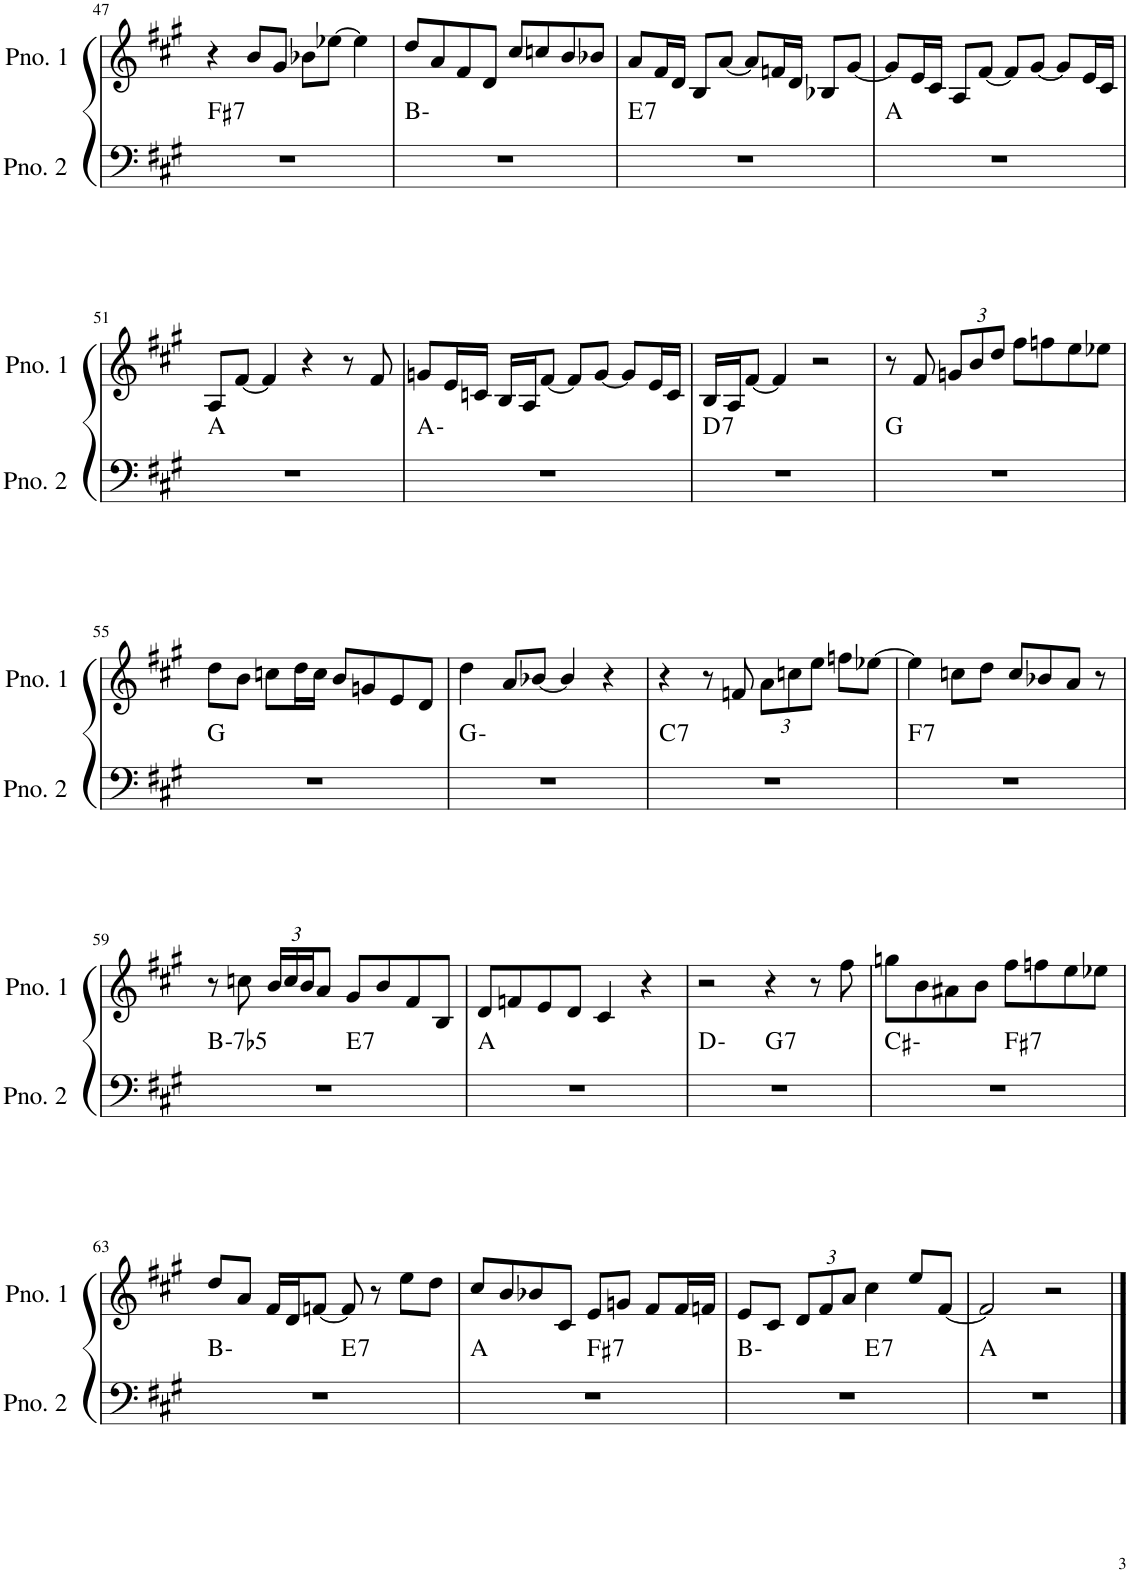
**kern	**harte	**kern
*part2	*part2	*part1
*staff2	*	*staff1
*I"ピアノ 2	*	*I"ピアノ 1
!!LO:PB:g=z
*clefF4	*	*clefG2
*k[f#c#g#]	*	*k[f#c#g#]
*M4/4	*	*M4/4
=47	=47	=47
!	!LO:H:kt=7	!
1r	F#:7	4r
.	.	8b/L
.	.	8g#/J
.	.	8b-X\L
.	.	[8ee-X\J
.	.	4ee-\]
=48	=48	=48
1r	B:min	8dd/L
.	.	8a/
.	.	8f#/
.	.	8d/J
.	.	8cc#/L
.	.	8ccn/
.	.	8b/
.	.	8b-X/J
=49	=49	=49
!	!LO:H:kt=7	!
1r	E:7	8a/L
.	.	16f#/L
.	.	16d/JJ
.	.	8B/L
.	.	[8a/J
.	.	8a/L]
.	.	16fn/L
.	.	16d/JJ
.	.	8B-X/L
.	.	[8g#/J
=50	=50	=50
1r	A:maj	8g#/L]
.	.	16e/L
.	.	16c#/JJ
.	.	8A/L
.	.	[8f#/J
.	.	8f#/L]
.	.	[8g#/J
.	.	8g#/L]
.	.	16e/L
.	.	16c#/JJ
!!LO:LB:g=z
=51	=51	=51
1r	A:maj	8A/L
.	.	[8f#/J
.	.	4f#/]
.	.	4r
.	.	8r
.	.	8f#/
=52	=52	=52
1r	A:min	8gn/L
.	.	16e/L
.	.	16cn/JJ
.	.	16B/LL
.	.	16A/J
.	.	[8f#/J
.	.	8f#/L]
.	.	[8g/J
.	.	8g/L]
.	.	16e/L
.	.	16c/JJ
=53	=53	=53
!	!LO:H:kt=7	!
1r	D:7	16B/LL
.	.	16A/J
.	.	[8f#/J
.	.	4f#/]
.	.	2r
=54	=54	=54
1r	G:maj	8r
.	.	8f#/
*	*	*Xbrackettup
.	.	12gn/L
.	.	12b/
.	.	12dd/J
.	.	8ff#\L
.	.	8ffn\
.	.	8ee\
.	.	8ee-X\J
!!LO:LB:g=z
=55	=55	=55
1r	G:maj	8dd\L
.	.	8b\J
.	.	8ccn\L
.	.	16dd\L
.	.	16cc\JJ
.	.	8b/L
.	.	8gn/
.	.	8e/
.	.	8d/J
=56	=56	=56
1r	G:min	4dd\
.	.	8a/L
.	.	[8b-X/J
.	.	4b-/]
.	.	4r
=57	=57	=57
!	!LO:H:kt=7	!
1r	C:7	4r
.	.	8r
.	.	8fn/
.	.	12a\L
.	.	12ccn\
.	.	12ee\J
.	.	8ffn\L
.	.	[8ee-X\J
=58	=58	=58
!	!LO:H:kt=7	!
1r	F:7	4ee-\]
.	.	8ccn\L
.	.	8dd\J
.	.	8cc/L
.	.	8b-X/
.	.	8a/J
.	.	8r
!!LO:LB:g=z
=59	=59	=59
!	!LO:H:kt=-7b5	!
*^	*	*
1r	2ryy	B:hdim7	8r
.	.	.	8ccn\
.	.	.	24b/LL
.	.	.	24cc/
.	.	.	24b/J
.	.	.	8a/J
!	!	!LO:H:kt=7	!
.	2ryy	E:7	8g#/L
.	.	.	8b/
.	.	.	8f#/
.	.	.	8B/J
*v	*v	*	*
=60	=60	=60
1r	A:maj	8d/L
.	.	8fn/
.	.	8e/
.	.	8d/J
.	.	4c#/
.	.	4r
=61	=61	=61
*^	*	*
1r	2ryy	D:min	2r
!	!	!LO:H:kt=7	!
.	2ryy	G:7	4r
.	.	.	8r
.	.	.	8ff#\
=62	=62	=62	=62
1r	2ryy	C#:min	8ggn\L
.	.	.	8b\
.	.	.	8a#X\
.	.	.	8b\J
!	!	!LO:H:kt=7	!
.	2ryy	F#:7	8ff#\L
.	.	.	8ffn\
.	.	.	8ee\
.	.	.	8ee-X\J
!!LO:LB:g=z
=63	=63	=63	=63
1r	2ryy	B:min	8dd/L
.	.	.	8a/J
.	.	.	16f#/LL
.	.	.	16d/J
.	.	.	[8fn/J
!	!	!LO:H:kt=7	!
.	2ryy	E:7	8f/]
.	.	.	8r
.	.	.	8ee\L
.	.	.	8dd\J
=64	=64	=64	=64
1r	2ryy	A:maj	8cc#/L
.	.	.	8b/
.	.	.	8b-X/
.	.	.	8c#/J
!	!	!LO:H:kt=7	!
.	2ryy	F#:7	8e/L
.	.	.	8gn/J
.	.	.	8f#/L
.	.	.	16f#/L
.	.	.	16fn/JJ
=65	=65	=65	=65
1r	2ryy	B:min	8e/L
.	.	.	8c#/J
.	.	.	12d/L
.	.	.	12f#/
.	.	.	12a/J
!	!	!LO:H:kt=7	!
.	2ryy	E:7	4cc#\
.	.	.	8ee/L
.	.	.	[8f#/J
*v	*v	*	*
=66	=66	=66
1r	A:maj	2f#/]
.	.	2r
==	==	==
*-	*-	*-
